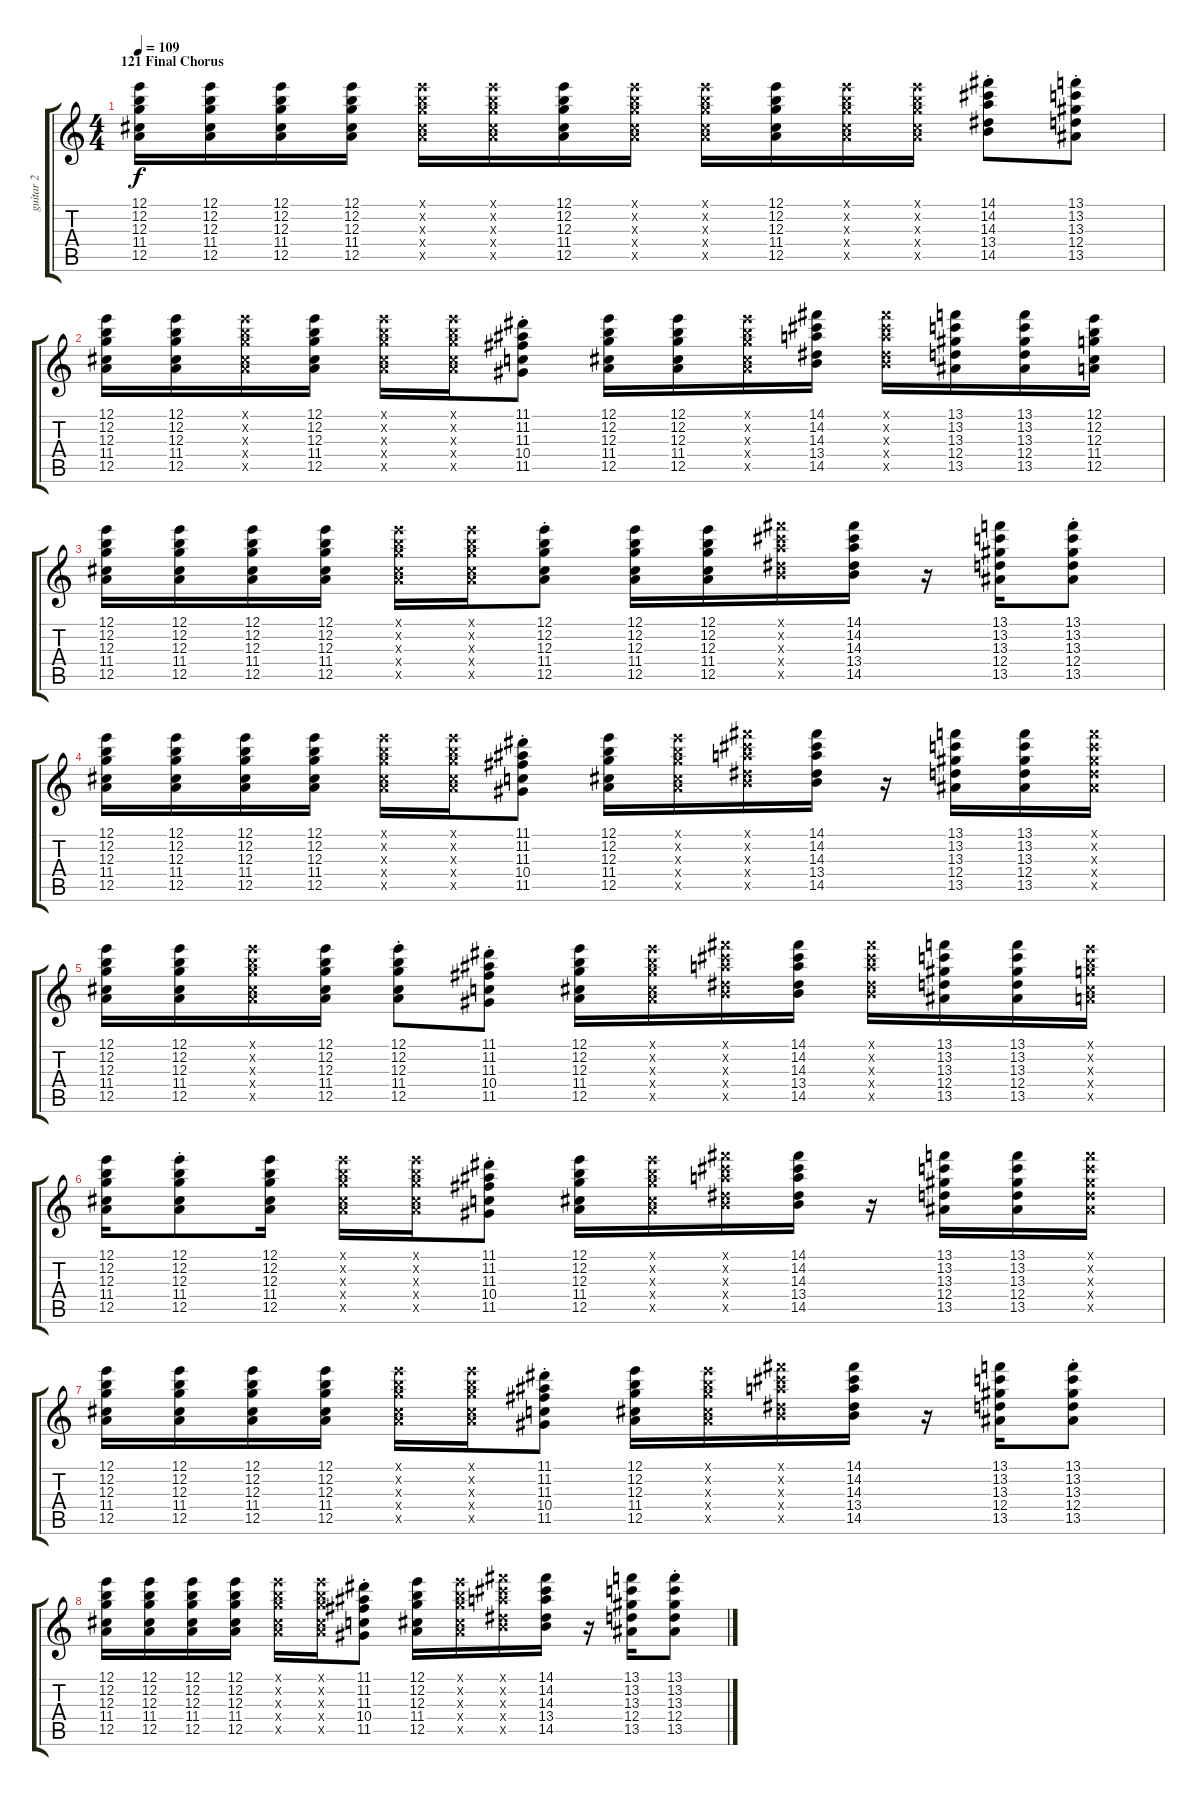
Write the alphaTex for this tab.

\track ("guitar 2" "guitar 2") {instrument acousticguitarsteel}
\staff {score tabs}
\tuning (E4 B3 G3 D3 A2 E2) {hide}
\ts (4 4)
\section ("" "121 Final Chorus")
\tempo 109
\clef g2
\ks c
(12.1 12.2 12.3 11.4 12.5).16{dy f} (12.1 12.2 12.3 11.4 12.5).16 (12.1 12.2 12.3 11.4 12.5).16 (12.1 12.2 12.3 11.4 12.5).16 (12.1{x} 12.2{x} 12.3{x} 11.4{x} 12.5{x}).16 (12.1{x} 12.2{x} 12.3{x} 11.4{x} 12.5{x}).16 (12.1 12.2 12.3 11.4 12.5).16 (12.1{x} 12.2{x} 12.3{x} 11.4{x} 12.5{x}).16 (12.1{x} 12.2{x} 12.3{x} 11.4{x} 12.5{x}).16 (12.1 12.2 12.3 11.4 12.5).16 (12.1{x} 12.2{x} 12.3{x} 11.4{x} 12.5{x}).16 (12.1{x} 12.2{x} 12.3{x} 11.4{x} 12.5{x}).16 (14.1{st} 14.2{st} 14.3{st} 13.4{st} 14.5{st}).8 (13.1{st} 13.2{st} 13.3{st} 12.4{st} 13.5{st}).8 |
(12.1 12.2 12.3 11.4 12.5).16 (12.1 12.2 12.3 11.4 12.5).16 (12.1{x} 12.2{x} 12.3{x} 11.4{x} 12.5{x}).16 (12.1 12.2 12.3 11.4 12.5).16 (12.1{x} 12.2{x} 12.3{x} 11.4{x} 12.5{x}).16 (12.1{x} 12.2{x} 12.3{x} 11.4{x} 12.5{x}).16 (11.1{st} 11.2{st} 11.3{st} 10.4{st} 11.5{st}).8 (12.1 12.2 12.3 11.4 12.5).16 (12.1 12.2 12.3 11.4 12.5).16 (12.1{x} 12.2{x} 12.3{x} 11.4{x} 12.5{x}).16 (14.1 14.2 14.3 13.4 14.5).16 (14.1{x} 14.2{x} 14.3{x} 13.4{x} 14.5{x}).16 (13.1 13.2 13.3 12.4 13.5).16 (13.1 13.2 13.3 12.4 13.5).16 (12.1 12.2 12.3 11.4 12.5).16 |
(12.1 12.2 12.3 11.4 12.5).16 (12.1 12.2 12.3 11.4 12.5).16 (12.1 12.2 12.3 11.4 12.5).16 (12.1 12.2 12.3 11.4 12.5).16 (12.1{x} 12.2{x} 12.3{x} 11.4{x} 12.5{x}).16 (12.1{x} 12.2{x} 12.3{x} 11.4{x} 12.5{x}).16 (12.1{st} 12.2{st} 12.3{st} 11.4{st} 12.5{st}).8 (12.1 12.2 12.3 11.4 12.5).16 (12.1 12.2 12.3 11.4 12.5).16 (14.1{x} 14.2{x} 14.3{x} 13.4{x} 14.5{x}).16 (14.1 14.2 14.3 13.4 14.5).16 r.16 (13.1 13.2 13.3 12.4 13.5).16 (13.1{st} 13.2{st} 13.3{st} 12.4{st} 13.5{st}).8 |
(12.1 12.2 12.3 11.4 12.5).16 (12.1 12.2 12.3 11.4 12.5).16 (12.1 12.2 12.3 11.4 12.5).16 (12.1 12.2 12.3 11.4 12.5).16 (12.1{x} 12.2{x} 12.3{x} 11.4{x} 12.5{x}).16 (12.1{x} 12.2{x} 12.3{x} 11.4{x} 12.5{x}).16 (11.1{st} 11.2{st} 11.3{st} 10.4{st} 11.5{st}).8 (12.1 12.2 12.3 11.4 12.5).16 (12.1{x} 12.2{x} 12.3{x} 11.4{x} 12.5{x}).16 (14.1{x} 14.2{x} 14.3{x} 13.4{x} 14.5{x}).16 (14.1 14.2 14.3 13.4 14.5).16 r.16 (13.1 13.2 13.3 12.4 13.5).16 (13.1 13.2 13.3 12.4 13.5).16 (13.1{x} 13.2{x} 13.3{x} 12.4{x} 13.5{x}).16 |
(12.1 12.2 12.3 11.4 12.5).16 (12.1 12.2 12.3 11.4 12.5).16 (12.1{x} 12.2{x} 12.3{x} 11.4{x} 12.5{x}).16 (12.1 12.2 12.3 11.4 12.5).16 (12.1{st} 12.2{st} 12.3{st} 11.4{st} 12.5{st}).8 (11.1{st} 11.2{st} 11.3{st} 10.4{st} 11.5{st}).8 (12.1 12.2 12.3 11.4 12.5).16 (12.1{x} 12.2{x} 12.3{x} 11.4{x} 12.5{x}).16 (14.1{x} 14.2{x} 14.3{x} 13.4{x} 14.5{x}).16 (14.1 14.2 14.3 13.4 14.5).16 (14.1{x} 14.2{x} 14.3{x} 13.4{x} 14.5{x}).16 (13.1 13.2 13.3 12.4 13.5).16 (13.1 13.2 13.3 12.4 13.5).16 (12.1{x} 12.2{x} 12.3{x} 11.4{x} 12.5{x}).16 |
(12.1 12.2 12.3 11.4 12.5).16 (12.1{st} 12.2{st} 12.3{st} 11.4{st} 12.5{st}).8 (12.1 12.2 12.3 11.4 12.5).16 (12.1{x} 12.2{x} 12.3{x} 11.4{x} 12.5{x}).16 (12.1{x} 12.2{x} 12.3{x} 11.4{x} 12.5{x}).16 (11.1{st} 11.2{st} 11.3{st} 10.4{st} 11.5{st}).8 (12.1 12.2 12.3 11.4 12.5).16 (12.1{x} 12.2{x} 12.3{x} 11.4{x} 12.5{x}).16 (14.1{x} 14.2{x} 14.3{x} 13.4{x} 14.5{x}).16 (14.1 14.2 14.3 13.4 14.5).16 r.16 (13.1 13.2 13.3 12.4 13.5).16 (13.1 13.2 13.3 12.4 13.5).16 (13.1{x} 13.2{x} 13.3{x} 12.4{x} 13.5{x}).16 |
(12.1 12.2 12.3 11.4 12.5).16 (12.1 12.2 12.3 11.4 12.5).16 (12.1 12.2 12.3 11.4 12.5).16 (12.1 12.2 12.3 11.4 12.5).16 (12.1{x} 12.2{x} 12.3{x} 11.4{x} 12.5{x}).16 (12.1{x} 12.2{x} 12.3{x} 11.4{x} 12.5{x}).16 (11.1{st} 11.2{st} 11.3{st} 10.4{st} 11.5{st}).8 (12.1 12.2 12.3 11.4 12.5).16 (12.1{x} 12.2{x} 12.3{x} 11.4{x} 12.5{x}).16 (14.1{x} 14.2{x} 14.3{x} 13.4{x} 14.5{x}).16 (14.1 14.2 14.3 13.4 14.5).16 r.16 (13.1 13.2 13.3 12.4 13.5).16 (13.1{st} 13.2{st} 13.3{st} 12.4{st} 13.5{st}).8 |
(12.1 12.2 12.3 11.4 12.5).16 (12.1 12.2 12.3 11.4 12.5).16 (12.1 12.2 12.3 11.4 12.5).16 (12.1 12.2 12.3 11.4 12.5).16 (12.1{x} 12.2{x} 12.3{x} 11.4{x} 12.5{x}).16 (12.1{x} 12.2{x} 12.3{x} 11.4{x} 12.5{x}).16 (11.1{st} 11.2{st} 11.3{st} 10.4{st} 11.5{st}).8 (12.1 12.2 12.3 11.4 12.5).16 (12.1{x} 12.2{x} 12.3{x} 11.4{x} 12.5{x}).16 (14.1{x} 14.2{x} 14.3{x} 13.4{x} 14.5{x}).16 (14.1 14.2 14.3 13.4 14.5).16 r.16 (13.1 13.2 13.3 12.4 13.5).16 (13.1{st} 13.2{st} 13.3{st} 12.4{st} 13.5{st}).8
